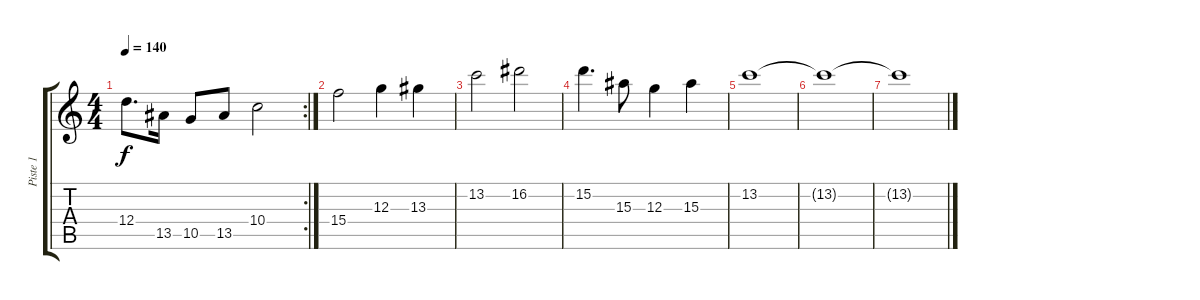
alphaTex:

\track ("Piste 1" "Piste 1") {instrument overdrivenguitar}
\staff {score tabs}
\tuning (E4 B3 G3 D3 A2 E2) {hide}
\rc 2
\ts (4 4)
\tempo 140
\clef g2
\ks c
12.4.8{d dy f} 13.5.16 10.5.8 13.5.8 10.4.2 |
15.4.2 12.3.4 13.3.4 |
13.2.2 16.2.2 |
15.2.4{d} 15.3.8 12.3.4 15.3.4 |
13.2.1 |
13.2{t}.1 |
13.2{t}.1
